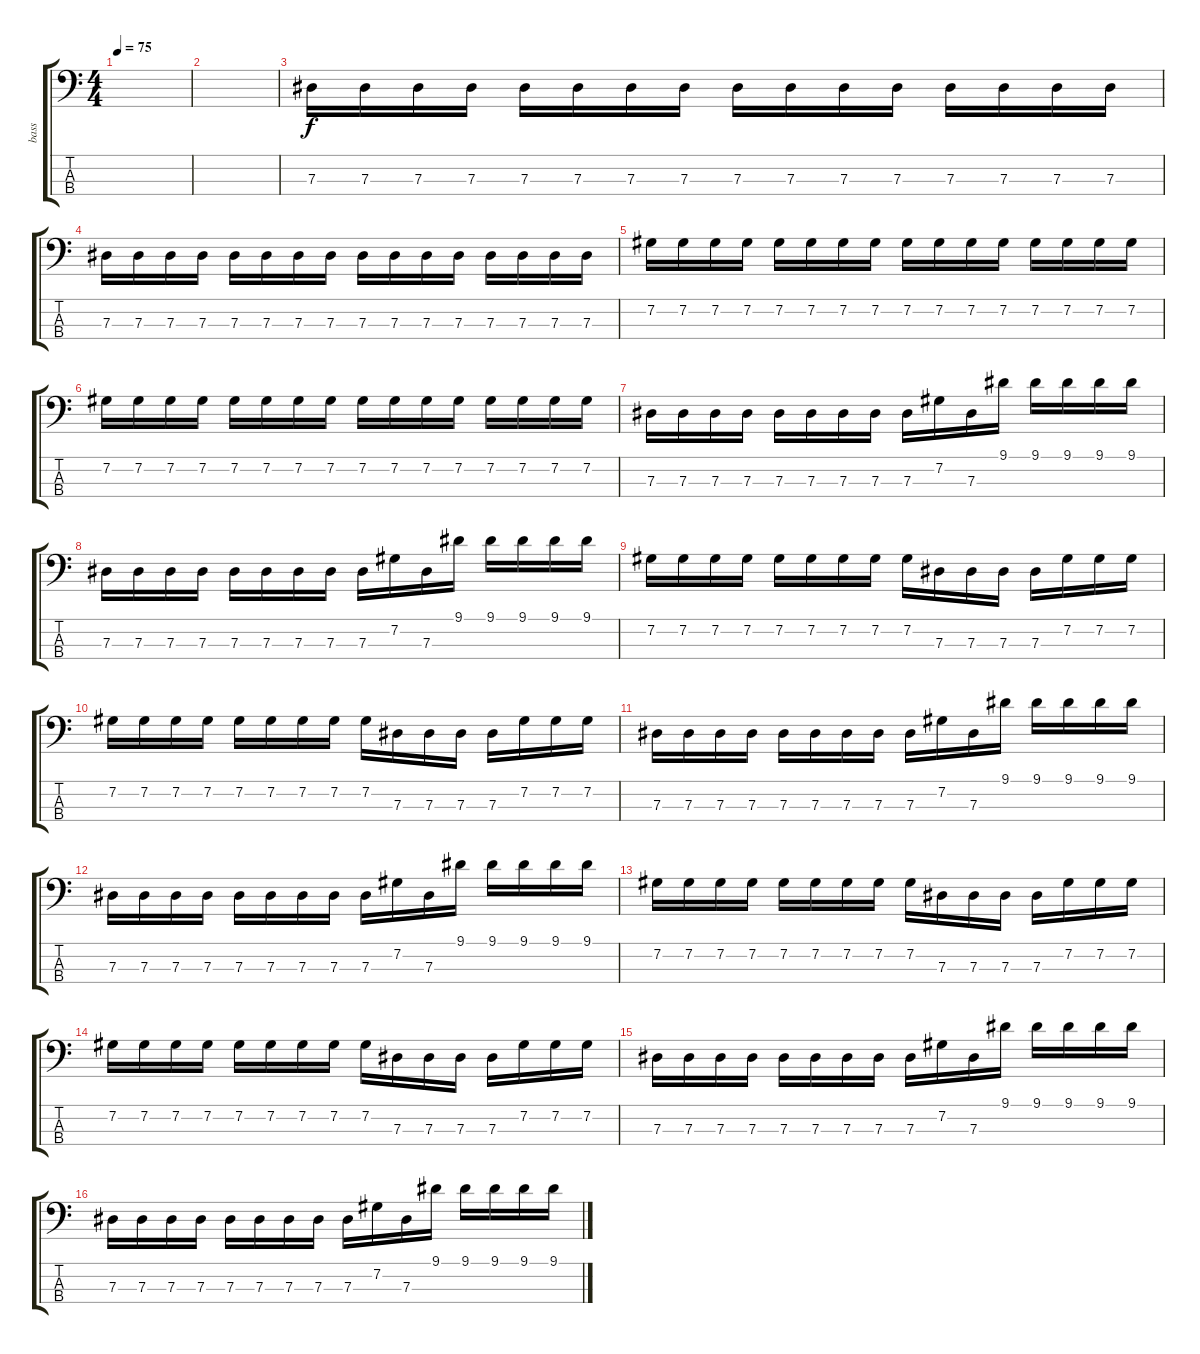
\track ("bass" "bass") {instrument electricbassfinger}
\staff {score tabs}
\tuning (Gb2 Db2 Ab1 Eb1) {hide}
\ts (4 4)
\tempo 75
\clef f4
\ks c
|
|
7.3.16 7.3.16 7.3.16 7.3.16 7.3.16 7.3.16 7.3.16 7.3.16 7.3.16 7.3.16 7.3.16 7.3.16 7.3.16 7.3.16 7.3.16 7.3.16 |
7.3.16 7.3.16 7.3.16 7.3.16 7.3.16 7.3.16 7.3.16 7.3.16 7.3.16 7.3.16 7.3.16 7.3.16 7.3.16 7.3.16 7.3.16 7.3.16 |
7.2.16 7.2.16 7.2.16 7.2.16 7.2.16 7.2.16 7.2.16 7.2.16 7.2.16 7.2.16 7.2.16 7.2.16 7.2.16 7.2.16 7.2.16 7.2.16 |
7.2.16 7.2.16 7.2.16 7.2.16 7.2.16 7.2.16 7.2.16 7.2.16 7.2.16 7.2.16 7.2.16 7.2.16 7.2.16 7.2.16 7.2.16 7.2.16 |
7.3.16 7.3.16 7.3.16 7.3.16 7.3.16 7.3.16 7.3.16 7.3.16 7.3.16 7.2.16 7.3.16 9.1.16 9.1.16 9.1.16 9.1.16 9.1.16 |
7.3.16 7.3.16 7.3.16 7.3.16 7.3.16 7.3.16 7.3.16 7.3.16 7.3.16 7.2.16 7.3.16 9.1.16 9.1.16 9.1.16 9.1.16 9.1.16 |
7.2.16 7.2.16 7.2.16 7.2.16 7.2.16 7.2.16 7.2.16 7.2.16 7.2.16 7.3.16 7.3.16 7.3.16 7.3.16 7.2.16 7.2.16 7.2.16 |
7.2.16 7.2.16 7.2.16 7.2.16 7.2.16 7.2.16 7.2.16 7.2.16 7.2.16 7.3.16 7.3.16 7.3.16 7.3.16 7.2.16 7.2.16 7.2.16 |
7.3.16 7.3.16 7.3.16 7.3.16 7.3.16 7.3.16 7.3.16 7.3.16 7.3.16 7.2.16 7.3.16 9.1.16 9.1.16 9.1.16 9.1.16 9.1.16 |
7.3.16 7.3.16 7.3.16 7.3.16 7.3.16 7.3.16 7.3.16 7.3.16 7.3.16 7.2.16 7.3.16 9.1.16 9.1.16 9.1.16 9.1.16 9.1.16 |
7.2.16 7.2.16 7.2.16 7.2.16 7.2.16 7.2.16 7.2.16 7.2.16 7.2.16 7.3.16 7.3.16 7.3.16 7.3.16 7.2.16 7.2.16 7.2.16 |
7.2.16 7.2.16 7.2.16 7.2.16 7.2.16 7.2.16 7.2.16 7.2.16 7.2.16 7.3.16 7.3.16 7.3.16 7.3.16 7.2.16 7.2.16 7.2.16 |
7.3.16 7.3.16 7.3.16 7.3.16 7.3.16 7.3.16 7.3.16 7.3.16 7.3.16 7.2.16 7.3.16 9.1.16 9.1.16 9.1.16 9.1.16 9.1.16 |
7.3.16 7.3.16 7.3.16 7.3.16 7.3.16 7.3.16 7.3.16 7.3.16 7.3.16 7.2.16 7.3.16 9.1.16 9.1.16 9.1.16 9.1.16 9.1.16
